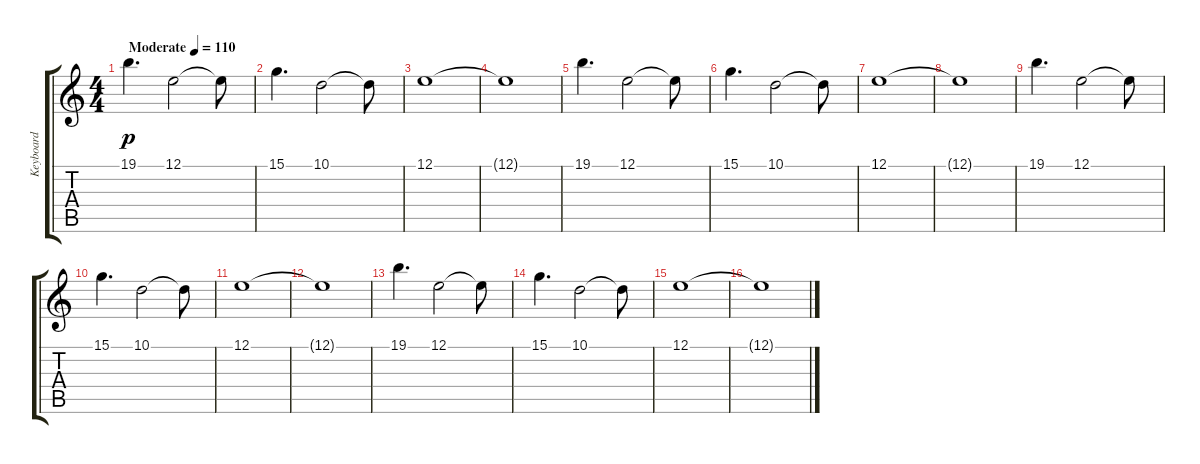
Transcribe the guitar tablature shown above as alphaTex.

\track ("Keyboard" "Keyboard") {instrument pad1newage}
\staff {score tabs}
\tuning (E4 B3 G3 D3 A2 E2) {hide}
\ts (4 4)
\tempo (110 "Moderate")
\clef g2
\ks c
19.1.4{d dy p instrument pad1newage} 12.1.2 12.1{t}.8 |
15.1.4{d} 10.1.2 10.1{t}.8 |
12.1.1 |
12.1{t}.1 |
19.1.4{d} 12.1.2 12.1{t}.8 |
15.1.4{d} 10.1.2 10.1{t}.8 |
12.1.1 |
12.1{t}.1 |
19.1.4{d} 12.1.2 12.1{t}.8 |
15.1.4{d} 10.1.2 10.1{t}.8 |
12.1.1 |
12.1{t}.1 |
19.1.4{d} 12.1.2 12.1{t}.8 |
15.1.4{d} 10.1.2 10.1{t}.8 |
12.1.1 |
12.1{t}.1
